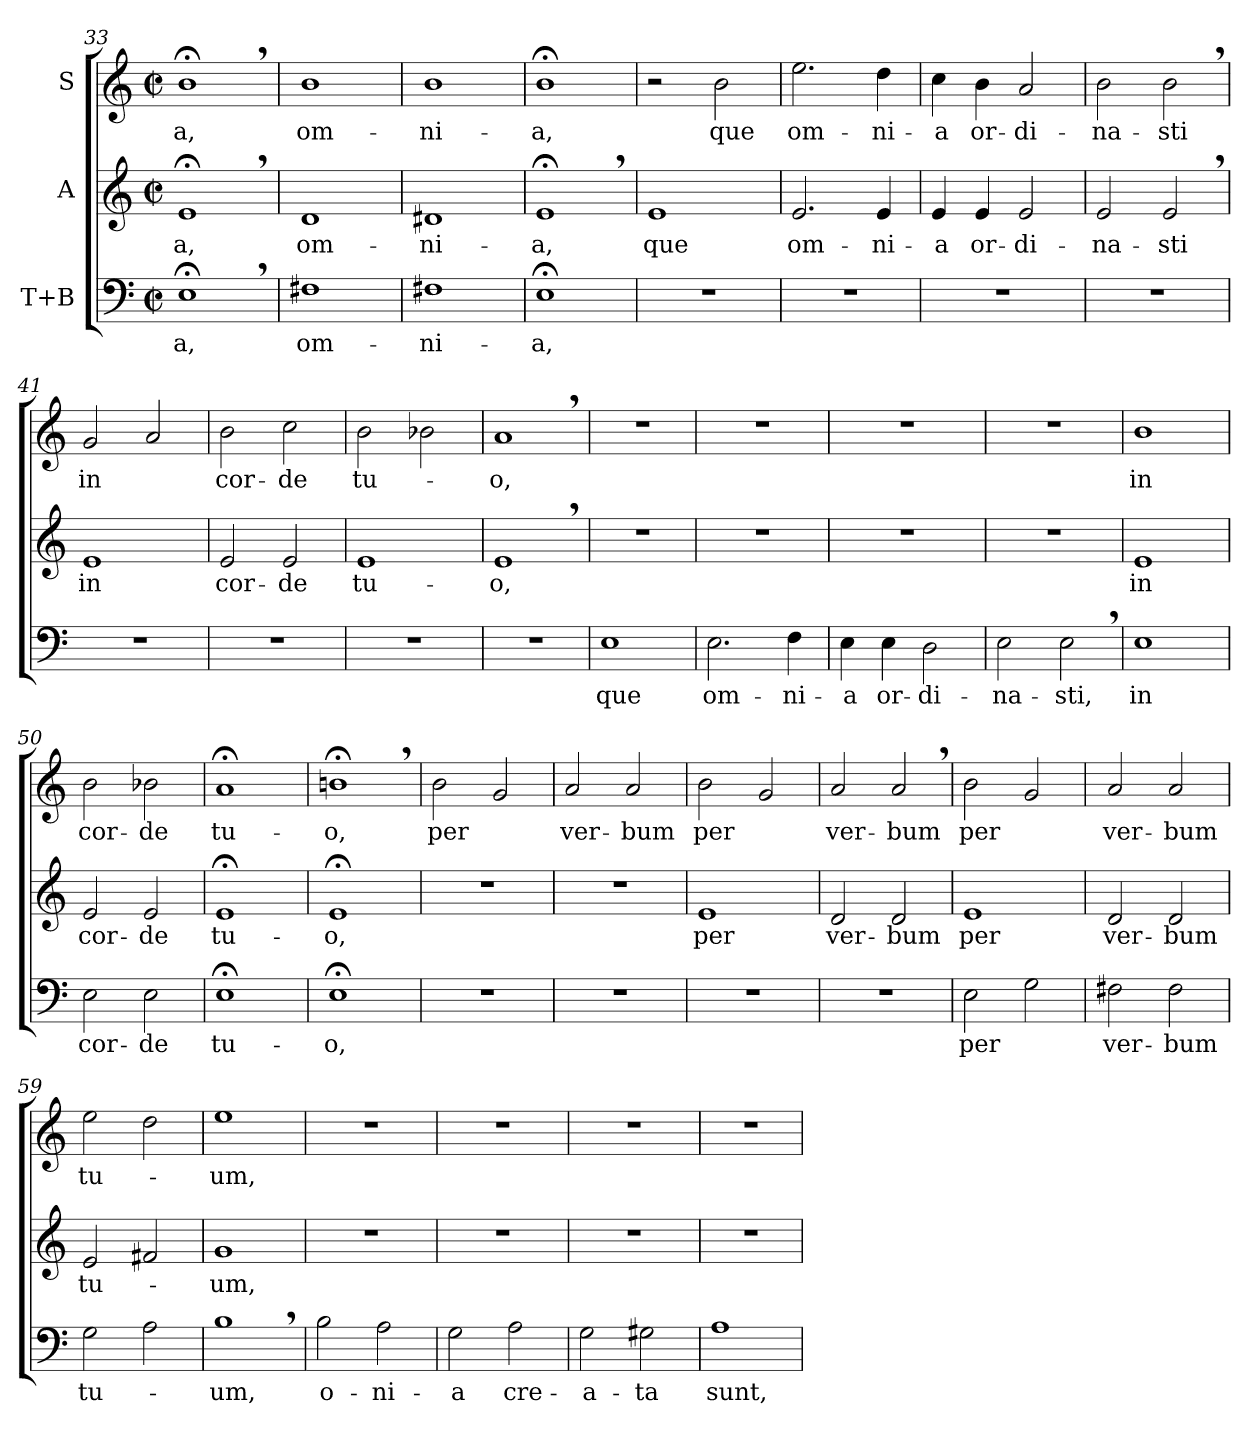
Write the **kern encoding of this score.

**kern	**text	**kern	**text	**kern	**text
*part3	*part3	*part2	*part2	*part1	*part1
*staff3	*staff3	*staff2	*staff2	*staff1	*staff1
*I"T+B	*	*I"A	*	*I"S	*
*clefF4	*	*clefG2	*	*clefG2	*
*k[]	*	*k[]	*	*k[]	*
*C:	*	*C:	*	*C:	*
*M2/2	*	*M2/2	*	*M2/2	*
*met(c|)	*	*met(c|)	*	*met(c|)	*
=33	=33	=33	=33	=33	=33
!	!LO:LY:b	!	!LO:LY:b	!	!LO:LY:b
1E;<,>	-a,	1e;,>	-a,	1b;<,>	-a,
=34	=34	=34	=34	=34	=34
!	!LO:LY:b	!	!LO:LY:b	!	!LO:LY:b
1F#X	om-	1d	om-	1b	om-
=35	=35	=35	=35	=35	=35
!	!LO:LY:b	!	!LO:LY:b	!	!LO:LY:b
1F#X	-ni-	1d#X	-ni-	1b	-ni-
=36	=36	=36	=36	=36	=36
!	!LO:LY:b	!	!LO:LY:b	!	!LO:LY:b
1E;<	-a,	1e;,>	-a,	1b;<	-a,
!!LO:LB:g=z
=37	=37	=37	=37	=37	=37
!	!	!	!LO:LY:b	!	!
1r	.	1e	que	2r	.
!	!	!	!	!	!LO:LY:b
.	.	.	.	2b\	que
=38	=38	=38	=38	=38	=38
!	!	!	!LO:LY:b	!	!LO:LY:b
1r	.	2.e/	om-	2.ee\	om-
!	!	!	!LO:LY:b	!	!LO:LY:b
.	.	4e/	-ni-	4dd\	-ni-
=39	=39	=39	=39	=39	=39
!	!	!	!LO:LY:b	!	!LO:LY:b
1r	.	4e/	-a	4cc\	-a
!	!	!	!LO:LY:b	!	!LO:LY:b
.	.	4e/	or-	4b\	or-
!	!	!	!LO:LY:b	!	!LO:LY:b
.	.	2e/	-di-	2a/	-di-
=40	=40	=40	=40	=40	=40
!	!	!	!LO:LY:b	!	!LO:LY:b
1r	.	2e/	-na-	2b\	-na-
!	!	!	!LO:LY:b	!	!LO:LY:b
.	.	2e,>/	-sti	2b,>\	-sti
=41	=41	=41	=41	=41	=41
!	!	!	!LO:LY:b	!	!LO:LY:b
1r	.	1e	in	2g/	in
.	.	.	.	2a/	.
=42	=42	=42	=42	=42	=42
!	!	!	!LO:LY:b	!	!LO:LY:b
1r	.	2e/	cor-	2b\	cor-
!	!	!	!LO:LY:b	!	!LO:LY:b
.	.	2e/	-de	2cc\	-de
=43	=43	=43	=43	=43	=43
!	!	!	!LO:LY:b	!	!LO:LY:b
1r	.	1e	tu-	2b\	tu-
.	.	.	.	2b-X\	.
=44	=44	=44	=44	=44	=44
!	!	!	!LO:LY:b	!	!LO:LY:b
1r	.	1e,>	-o,	1a,>	-o,
=45	=45	=45	=45	=45	=45
!	!LO:LY:b	!	!	!	!
1E	que	1r	.	1r	.
=46	=46	=46	=46	=46	=46
!	!LO:LY:b	!	!	!	!
2.E\	om-	1r	.	1r	.
!	!LO:LY:b	!	!	!	!
4F\	-ni-	.	.	.	.
=47	=47	=47	=47	=47	=47
!	!LO:LY:b	!	!	!	!
4E\	-a	1r	.	1r	.
!	!LO:LY:b	!	!	!	!
4E\	or-	.	.	.	.
!	!LO:LY:b	!	!	!	!
2D\	-di-	.	.	.	.
=48	=48	=48	=48	=48	=48
!	!LO:LY:b	!	!	!	!
2E\	-na-	1r	.	1r	.
!	!LO:LY:b	!	!	!	!
2E,>\	-sti,	.	.	.	.
!!LO:LB:g=z
=49	=49	=49	=49	=49	=49
!	!LO:LY:b	!	!LO:LY:b	!	!LO:LY:b
1E	in	1e	in	1b	in
=50	=50	=50	=50	=50	=50
!	!LO:LY:b	!	!LO:LY:b	!	!LO:LY:b
2E\	cor-	2e/	cor-	2b\	cor-
!	!LO:LY:b	!	!LO:LY:b	!	!LO:LY:b
2E\	-de	2e/	-de	2b-X\	-de
=51	=51	=51	=51	=51	=51
!	!LO:LY:b	!	!LO:LY:b	!	!LO:LY:b
1E;<	tu-	1e;	tu-	1a;	tu-
=52	=52	=52	=52	=52	=52
!	!LO:LY:b	!	!LO:LY:b	!	!LO:LY:b
1E;<	-o,	1e;	-o,	1bn;<,>	-o,
=53	=53	=53	=53	=53	=53
!	!	!	!	!	!LO:LY:b
1r	.	1r	.	2b\	per
.	.	.	.	2g/	.
=54	=54	=54	=54	=54	=54
!	!	!	!	!	!LO:LY:b
1r	.	1r	.	2a/	ver-
!	!	!	!	!	!LO:LY:b
.	.	.	.	2a/	-bum
=55	=55	=55	=55	=55	=55
!	!	!	!LO:LY:b	!	!LO:LY:b
1r	.	1e	per	2b\	per
.	.	.	.	2g/	.
=56	=56	=56	=56	=56	=56
!	!	!	!LO:LY:b	!	!LO:LY:b
1r	.	2d/	ver-	2a/	ver-
!	!	!	!LO:LY:b	!	!LO:LY:b
.	.	2d/	-bum	2a,>/	-bum
=57	=57	=57	=57	=57	=57
!	!LO:LY:b	!	!LO:LY:b	!	!LO:LY:b
2E\	per	1e	per	2b\	per
2G\	.	.	.	2g/	.
=58	=58	=58	=58	=58	=58
!	!LO:LY:b	!	!LO:LY:b	!	!LO:LY:b
2F#X\	ver-	2d/	ver-	2a/	ver-
!	!LO:LY:b	!	!LO:LY:b	!	!LO:LY:b
2F#\	-bum	2d/	-bum	2a/	-bum
=59	=59	=59	=59	=59	=59
!	!LO:LY:b	!	!LO:LY:b	!	!LO:LY:b
2G\	tu-	2e/	tu-	2ee\	tu-
2A\	.	2f#X/	.	2dd\	.
=60	=60	=60	=60	=60	=60
!	!LO:LY:b	!	!LO:LY:b	!	!LO:LY:b
1B,<	-um,	1g	-um,	1ee	-um,
!!LO:PB:g=z
=61	=61	=61	=61	=61	=61
!	!LO:LY:b	!	!	!	!
2B\	o-	1r	.	1r	.
!	!LO:LY:b	!	!	!	!
2A\	-ni-	.	.	.	.
=62	=62	=62	=62	=62	=62
!	!LO:LY:b	!	!	!	!
2G\	-a	1r	.	1r	.
!	!LO:LY:b	!	!	!	!
2A\	cre-	.	.	.	.
=63	=63	=63	=63	=63	=63
!	!LO:LY:b	!	!	!	!
2G\	-a-	1r	.	1r	.
!	!LO:LY:b	!	!	!	!
2G#X\	-ta	.	.	.	.
=64	=64	=64	=64	=64	=64
!	!LO:LY:b	!	!	!	!
1A	sunt,	1r	.	1r	.
=	=	=	=	=	=
*-	*-	*-	*-	*-	*-
